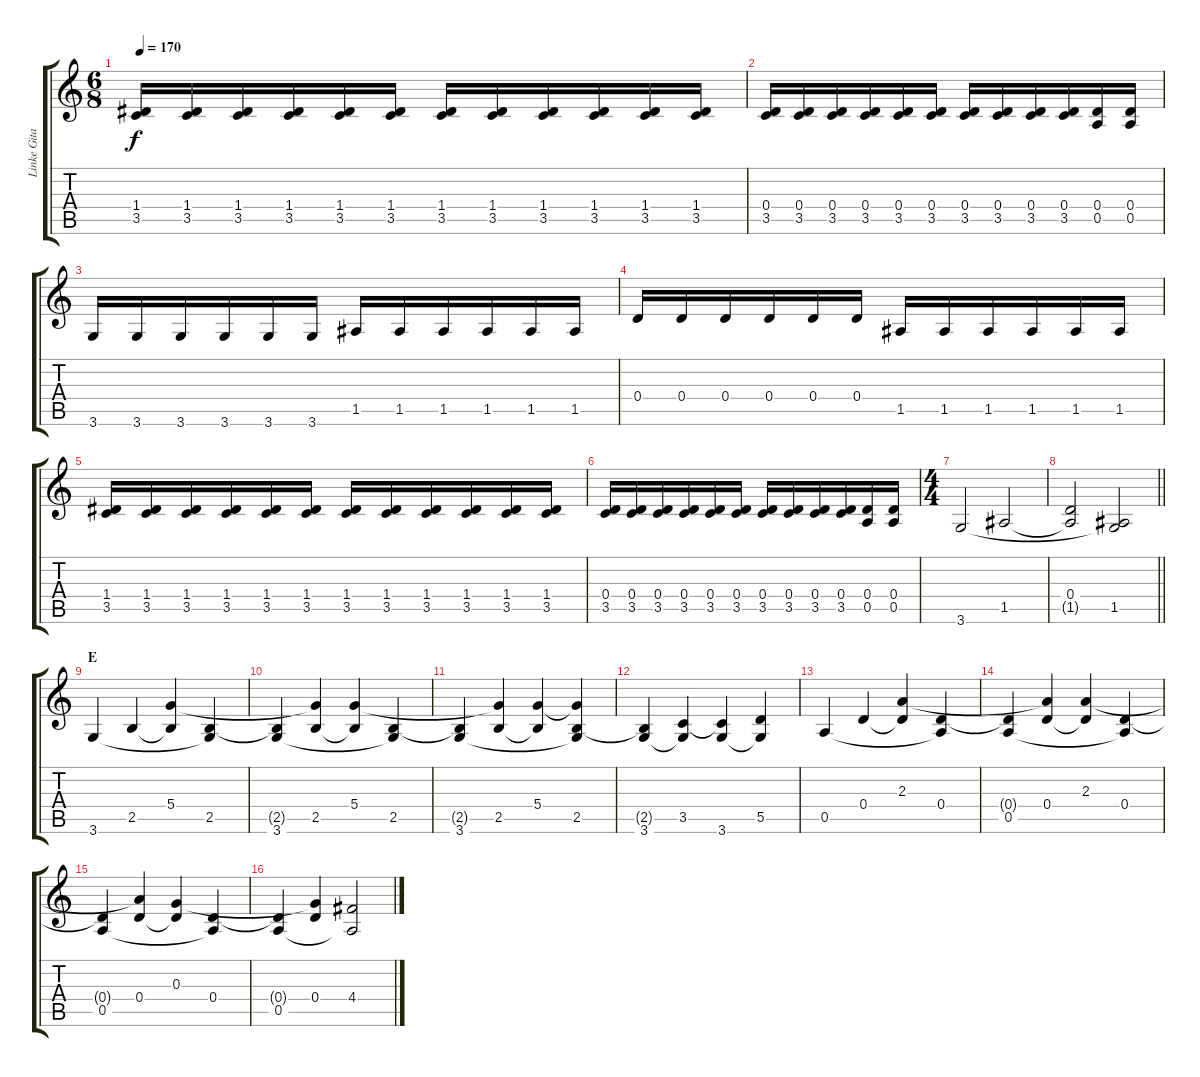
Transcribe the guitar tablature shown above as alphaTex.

\track ("Linke Gitarre" "Linke Gita") {instrument distortionguitar}
\staff {score tabs}
\tuning (E4 B3 G3 D3 A2 E2) {hide}
\ts (6 8)
\tempo 170
\clef g2
\ks c
(1.4 3.5).16{dy f} (1.4 3.5).16 (1.4 3.5).16 (1.4 3.5).16 (1.4 3.5).16 (1.4 3.5).16 (1.4 3.5).16 (1.4 3.5).16 (1.4 3.5).16 (1.4 3.5).16 (1.4 3.5).16 (1.4 3.5).16 |
(0.4 3.5).16 (0.4 3.5).16 (0.4 3.5).16 (0.4 3.5).16 (0.4 3.5).16 (0.4 3.5).16 (0.4 3.5).16 (0.4 3.5).16 (0.4 3.5).16 (0.4 3.5).16 (0.4 0.5).16 (0.4 0.5).16 |
3.6.16 3.6.16 3.6.16 3.6.16 3.6.16 3.6.16 1.5.16 1.5.16 1.5.16 1.5.16 1.5.16 1.5.16 |
0.4.16 0.4.16 0.4.16 0.4.16 0.4.16 0.4.16 1.5.16 1.5.16 1.5.16 1.5.16 1.5.16 1.5.16 |
(1.4 3.5).16 (1.4 3.5).16 (1.4 3.5).16 (1.4 3.5).16 (1.4 3.5).16 (1.4 3.5).16 (1.4 3.5).16 (1.4 3.5).16 (1.4 3.5).16 (1.4 3.5).16 (1.4 3.5).16 (1.4 3.5).16 |
(0.4 3.5).16 (0.4 3.5).16 (0.4 3.5).16 (0.4 3.5).16 (0.4 3.5).16 (0.4 3.5).16 (0.4 3.5).16 (0.4 3.5).16 (0.4 3.5).16 (0.4 3.5).16 (0.4 0.5).16 (0.4 0.5).16 |
\ts (4 4)
3.6.2 1.5.2 |
\barLineRight lightlight
(0.4 1.5{t}).2 (1.5 3.6{t}).2 |
\section ("" "E")
3.6.4 2.5.4 (5.4 2.5{t}).4 (2.5 3.6{t}).4 |
(2.5{t} 3.6).4 (5.4{t} 2.5).4 (5.4 2.5{t}).4 (2.5 3.6{t}).4 |
(2.5{t} 3.6).4 (5.4{t} 2.5).4 (5.4 2.5{t}).4 (5.4{t} 2.5 3.6{t}).4 |
(2.5{t} 3.6).4 (3.5 3.6{t}).4 (3.5{t} 3.6).4 (5.5 3.6{t}).4 |
0.5.4 0.4.4 (2.3 0.4{t}).4 (0.4 0.5{t}).4 |
(0.4{t} 0.5).4 (2.3{t} 0.4).4 (2.3 0.4{t}).4 (0.4 0.5{t}).4 |
(0.4{t} 0.5).4 (2.3{t} 0.4).4 (0.3 0.4{t}).4 (0.4 0.5{t}).4 |
(0.4{t} 0.5).4 (0.3{t} 0.4).4 (4.4 0.5{t}).2
